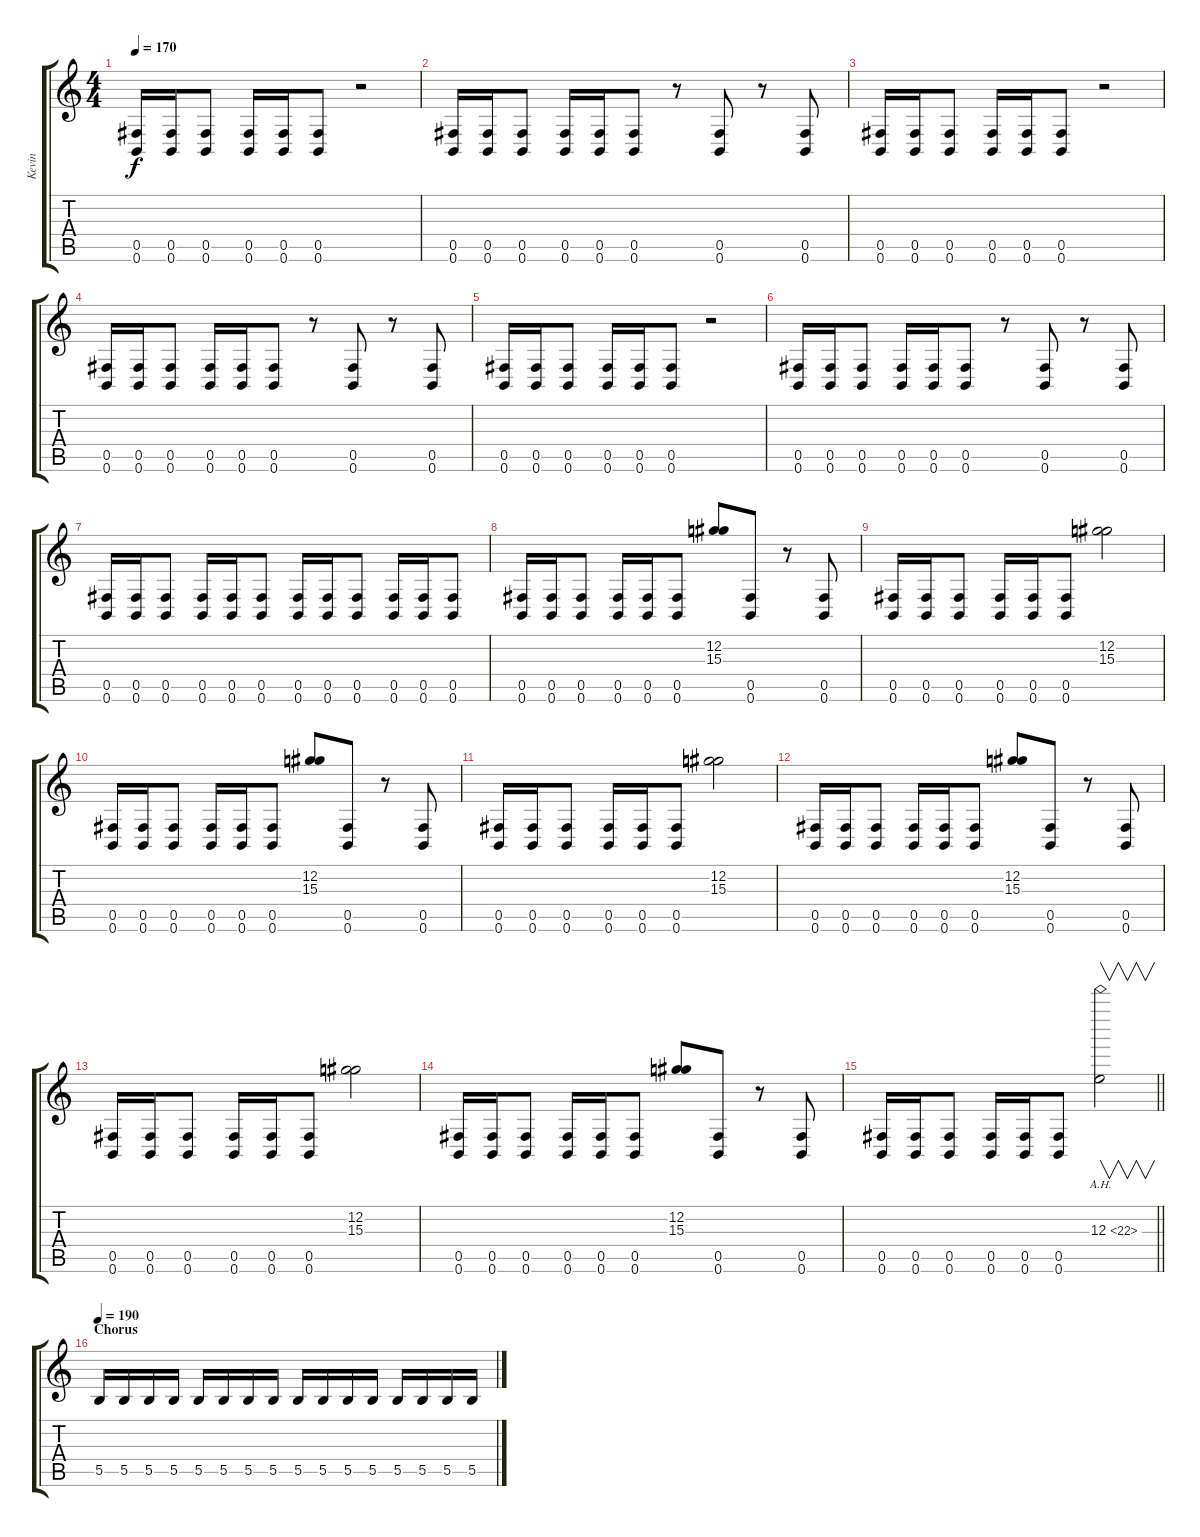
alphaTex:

\track ("Kevin" "Kevin") {instrument distortionguitar}
\staff {score tabs}
\tuning (Db4 Ab3 E3 B2 Gb2 B1) {hide}
\ts (4 4)
\tempo 170
\clef g2
\ks c
(0.5 0.6).16{dy f} (0.5 0.6).16 (0.5 0.6).8 (0.5 0.6).16 (0.5 0.6).16 (0.5 0.6).8 r.2 |
(0.5 0.6).16 (0.5 0.6).16 (0.5 0.6).8 (0.5 0.6).16 (0.5 0.6).16 (0.5 0.6).8 r.8 (0.5 0.6).8 r.8 (0.5 0.6).8 |
(0.5 0.6).16 (0.5 0.6).16 (0.5 0.6).8 (0.5 0.6).16 (0.5 0.6).16 (0.5 0.6).8 r.2 |
(0.5 0.6).16 (0.5 0.6).16 (0.5 0.6).8 (0.5 0.6).16 (0.5 0.6).16 (0.5 0.6).8 r.8 (0.5 0.6).8 r.8 (0.5 0.6).8 |
(0.5 0.6).16 (0.5 0.6).16 (0.5 0.6).8 (0.5 0.6).16 (0.5 0.6).16 (0.5 0.6).8 r.2 |
(0.5 0.6).16 (0.5 0.6).16 (0.5 0.6).8 (0.5 0.6).16 (0.5 0.6).16 (0.5 0.6).8 r.8 (0.5 0.6).8 r.8 (0.5 0.6).8 |
(0.5 0.6).16 (0.5 0.6).16 (0.5 0.6).8 (0.5 0.6).16 (0.5 0.6).16 (0.5 0.6).8 (0.5 0.6).16 (0.5 0.6).16 (0.5 0.6).8 (0.5 0.6).16 (0.5 0.6).16 (0.5 0.6).8 |
(0.5 0.6).16 (0.5 0.6).16 (0.5 0.6).8 (0.5 0.6).16 (0.5 0.6).16 (0.5 0.6).8 (12.2 15.3).8 (0.5 0.6).8 r.8 (0.5 0.6).8 |
(0.5 0.6).16 (0.5 0.6).16 (0.5 0.6).8 (0.5 0.6).16 (0.5 0.6).16 (0.5 0.6).8 (12.2 15.3).2 |
(0.5 0.6).16 (0.5 0.6).16 (0.5 0.6).8 (0.5 0.6).16 (0.5 0.6).16 (0.5 0.6).8 (12.2 15.3).8 (0.5 0.6).8 r.8 (0.5 0.6).8 |
(0.5 0.6).16 (0.5 0.6).16 (0.5 0.6).8 (0.5 0.6).16 (0.5 0.6).16 (0.5 0.6).8 (12.2 15.3).2 |
(0.5 0.6).16 (0.5 0.6).16 (0.5 0.6).8 (0.5 0.6).16 (0.5 0.6).16 (0.5 0.6).8 (12.2 15.3).8 (0.5 0.6).8 r.8 (0.5 0.6).8 |
(0.5 0.6).16 (0.5 0.6).16 (0.5 0.6).8 (0.5 0.6).16 (0.5 0.6).16 (0.5 0.6).8 (12.2 15.3).2 |
(0.5 0.6).16 (0.5 0.6).16 (0.5 0.6).8 (0.5 0.6).16 (0.5 0.6).16 (0.5 0.6).8 (12.2 15.3).8 (0.5 0.6).8 r.8 (0.5 0.6).8 |
\barLineRight lightlight
(0.5 0.6).16 (0.5 0.6).16 (0.5 0.6).8 (0.5 0.6).16 (0.5 0.6).16 (0.5 0.6).8 12.3{ah 10}.2{v} |
\section ("" "Chorus")
\tempo 190
5.5.16 5.5.16 5.5.16 5.5.16 5.5.16 5.5.16 5.5.16 5.5.16 5.5.16 5.5.16 5.5.16 5.5.16 5.5.16 5.5.16 5.5.16 5.5.16
